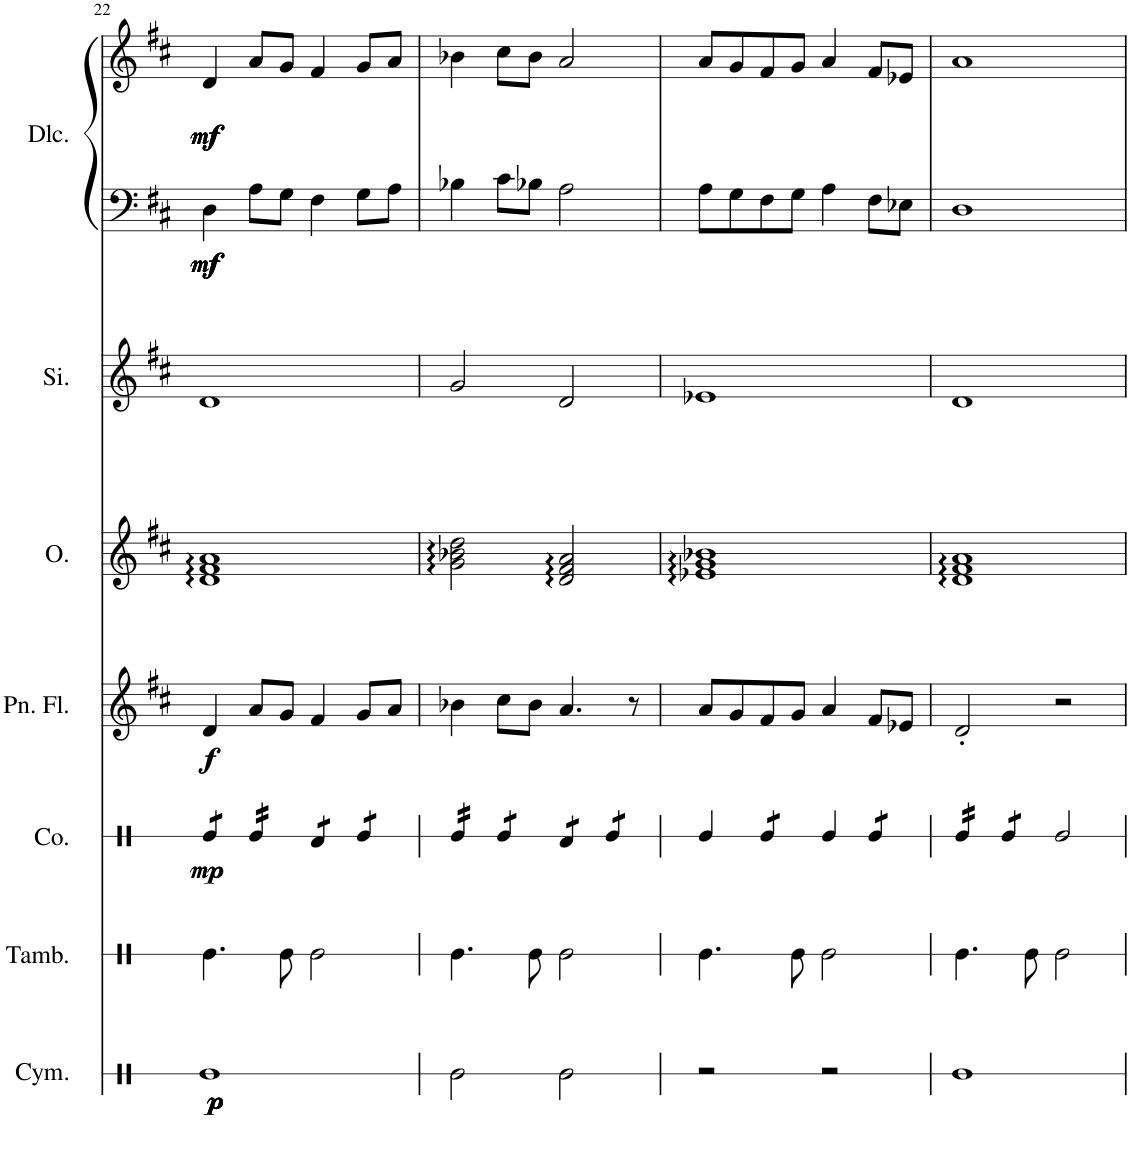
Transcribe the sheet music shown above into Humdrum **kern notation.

**kern	**dynam	**kern	**kern	**dynam	**kern	**dynam	**kern	**kern	**kern	**kern	**dynam
*part7	*part7	*part6	*part5	*part5	*part4	*part4	*part3	*part2	*part1	*part1	*part1
*staff8	*staff8	*staff7	*staff6	*staff6	*staff5	*staff5	*staff4	*staff3	*staff2	*staff1	*staff1/2
*I"Cymbals	*	*I"Tambourine	*I"Congas	*	*I"Pan Flute	*	*I"Oud	*I"Sitar	*I"Dulcimer	*	*
*I'Cym.	*	*I'Tamb.	*I'Co.	*	*I'Pn. Fl.	*	*I'O.	*I'Si.	*I'Dlc.	*	*
!!LO:PB:g=z
*clefX	*	*clefX	*clefX	*	*clefG2	*	*clefG2	*clefG2	*clefF4	*clefG2	*
*	*	*	*	*	*	*	*Trd7c12	*	*	*	*
*k[]	*	*k[]	*k[]	*	*k[f#c#]	*	*k[f#c#]	*k[f#c#]	*k[f#c#]	*k[f#c#]	*
*M4/4	*	*M4/4	*M4/4	*	*M4/4	*	*M4/4	*M4/4	*M4/4	*M4/4	*
=22	=22	=22	=22	=22	=22	=22	=22	=22	=22	=22	=22
!	!LO:DY:b	!	!	!	!	!	!	!	!	!	!
!	!LO:DY:n=1:b	!	!	!	!	!	!	!	!	!	!
!	!LO:DY:n=2:b	!	!	!	!	!	!	!	!	!	!
!	!LO:DY:n=3:b	!	!	!LO:DY:b	!	!	!	!	!	!	!
!	!	!	!	!LO:DY:n=1:b	!	!LO:DY:b	!	!	!	!	!
!	!	!	!	!	!	!LO:DY:n=1:b	!	!	!	!	!LO:DY:b=2
!	!	!	!	!	!	!	!	!	!	!	!LO:DY:n=1:b=2
!	!	!	!	!	!	!	!	!	!	!	!LO:DY:n=2:b=2
!	!	!	!	!	!	!	!	!	!	!	!LO:DY:n=3:b=2
!	!	!	!	!	!	!	!	!	!	!	!LO:DY:n=4:b
!	!	!	!	!	!	!	!	!	!	!	!LO:DY:n=5:b
!	!	!	!	!	!	!	!	!	!	!	!LO:DY:n=6:b
!	!	!	!	!	!	!	!	!	!	!	!LO:DY:n=7:b
*	*	*	*tremolo	*	*	*	*	*	*	*	*
1Re	p p p p	4.Re\	8Re/L	mp mp	4d/	f f	1d 1f# 1a	1d	4D\	4d/	mf mf mf mf mf mf mf mf
.	.	.	8Re/J	.	.	.	.	.	.	.	.
.	.	.	16Re/LL	.	8a/L	.	.	.	8A\L	8a/L	.
.	.	.	16Re/	.	.	.	.	.	.	.	.
.	.	8Re\	16Re/	.	8g/J	.	.	.	8G\J	8g/J	.
.	.	.	16Re/JJ	.	.	.	.	.	.	.	.
.	.	2Re\	8Rd/L	.	4f#/	.	.	.	4F#\	4f#/	.
.	.	.	8Rd/J	.	.	.	.	.	.	.	.
.	.	.	8Re/L	.	8g/L	.	.	.	8G\L	8g/L	.
.	.	.	8Re/J	.	8a/J	.	.	.	8A\J	8a/J	.
=23	=23	=23	=23	=23	=23	=23	=23	=23	=23	=23	=23
2Re\	.	4.Re\	16Re/LL	.	4b-X\	.	2g\ 2b-X\ 2dd\	2g/	4B-X\	4b-X\	.
.	.	.	16Re/	.	.	.	.	.	.	.	.
.	.	.	16Re/	.	.	.	.	.	.	.	.
.	.	.	16Re/JJ	.	.	.	.	.	.	.	.
.	.	.	8Re/L	.	8cc#\L	.	.	.	8c#\L	8cc#\L	.
.	.	8Re\	8Re/J	.	8b-\J	.	.	.	8B-X\J	8b-\J	.
2Re\	.	2Re\	8Rd/L	.	4.a/	.	2d/ 2f#/ 2a/	2d/	2A\	2a/	.
.	.	.	8Rd/J	.	.	.	.	.	.	.	.
.	.	.	8Re/L	.	.	.	.	.	.	.	.
.	.	.	8Re/J	.	8r	.	.	.	.	.	.
*	*	*	*Xtremolo	*	*	*	*	*	*	*	*
=24	=24	=24	=24	=24	=24	=24	=24	=24	=24	=24	=24
2r	.	4.Re\	4Re/	.	8a/L	.	1e-X 1g 1b-X	1e-X	8A\L	8a/L	.
.	.	.	.	.	8g/	.	.	.	8G\	8g/	.
*	*	*	*tremolo	*	*	*	*	*	*	*	*
.	.	.	8Re/L	.	8f#/	.	.	.	8F#\	8f#/	.
.	.	8Re\	8Re/J	.	8g/J	.	.	.	8G\J	8g/J	.
*	*	*	*Xtremolo	*	*	*	*	*	*	*	*
2r	.	2Re\	4Re/	.	4a/	.	.	.	4A\	4a/	.
*	*	*	*tremolo	*	*	*	*	*	*	*	*
.	.	.	8Re/L	.	8f#/L	.	.	.	8F#\L	8f#/L	.
.	.	.	8Re/J	.	8e-X/J	.	.	.	8E-X\J	8e-X/J	.
=25	=25	=25	=25	=25	=25	=25	=25	=25	=25	=25	=25
1Re	.	4.Re\	16Re/LL	.	2d'/	.	1d 1f# 1a	1d	1D	1a	.
.	.	.	16Re/	.	.	.	.	.	.	.	.
.	.	.	16Re/	.	.	.	.	.	.	.	.
.	.	.	16Re/JJ	.	.	.	.	.	.	.	.
.	.	.	8Re/L	.	.	.	.	.	.	.	.
.	.	8Re\	8Re/J	.	.	.	.	.	.	.	.
*	*	*	*Xtremolo	*	*	*	*	*	*	*	*
.	.	2Re\	2Re/	.	2r	.	.	.	.	.	.
=	=	=	=	=	=	=	=	=	=	=	=
*-	*-	*-	*-	*-	*-	*-	*-	*-	*-	*-	*-
